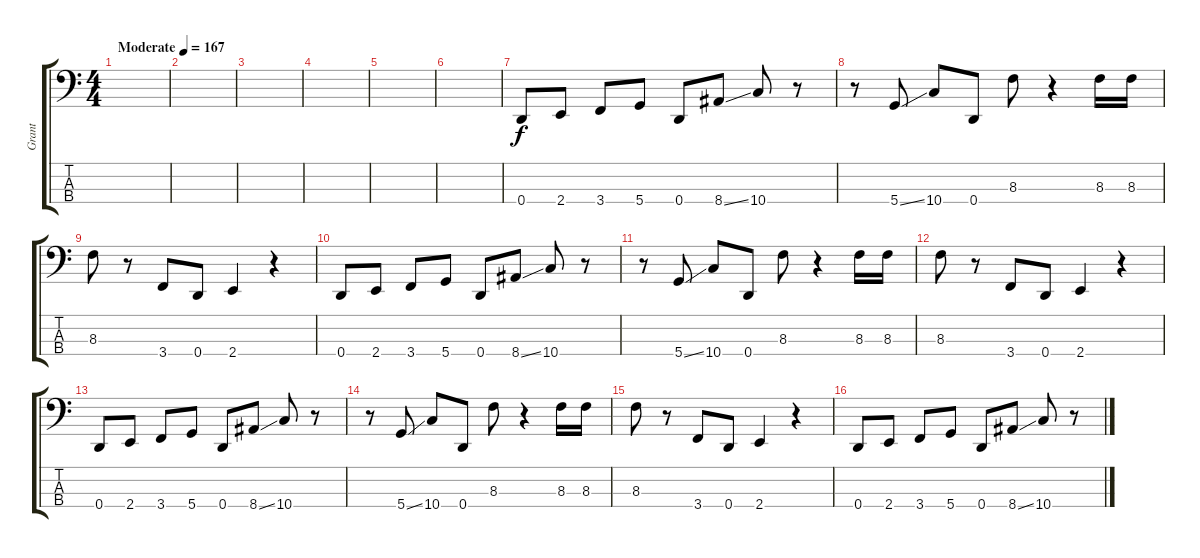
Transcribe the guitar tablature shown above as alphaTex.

\track ("Grant" "Grant") {instrument electricbassfinger}
\staff {score tabs}
\tuning (G2 D2 A1 D1) {hide}
\ts (4 4)
\tempo (167 "Moderate")
\clef f4
\ks c
|
|
|
|
|
|
0.4.8 2.4.8 3.4.8 5.4.8 0.4.8 8.4{ss}.8 10.4.8 r.8 |
r.8 5.4{ss}.8 10.4.8 0.4.8 8.3.8 r.4 8.3.16 8.3.16 |
8.3.8 r.8 3.4.8 0.4.8 2.4.4 r.4 |
0.4.8 2.4.8 3.4.8 5.4.8 0.4.8 8.4{ss}.8 10.4.8 r.8 |
r.8 5.4{ss}.8 10.4.8 0.4.8 8.3.8 r.4 8.3.16 8.3.16 |
8.3.8 r.8 3.4.8 0.4.8 2.4.4 r.4 |
0.4.8 2.4.8 3.4.8 5.4.8 0.4.8 8.4{ss}.8 10.4.8 r.8 |
r.8 5.4{ss}.8 10.4.8 0.4.8 8.3.8 r.4 8.3.16 8.3.16 |
8.3.8 r.8 3.4.8 0.4.8 2.4.4 r.4 |
0.4.8 2.4.8 3.4.8 5.4.8 0.4.8 8.4{ss}.8 10.4.8 r.8
